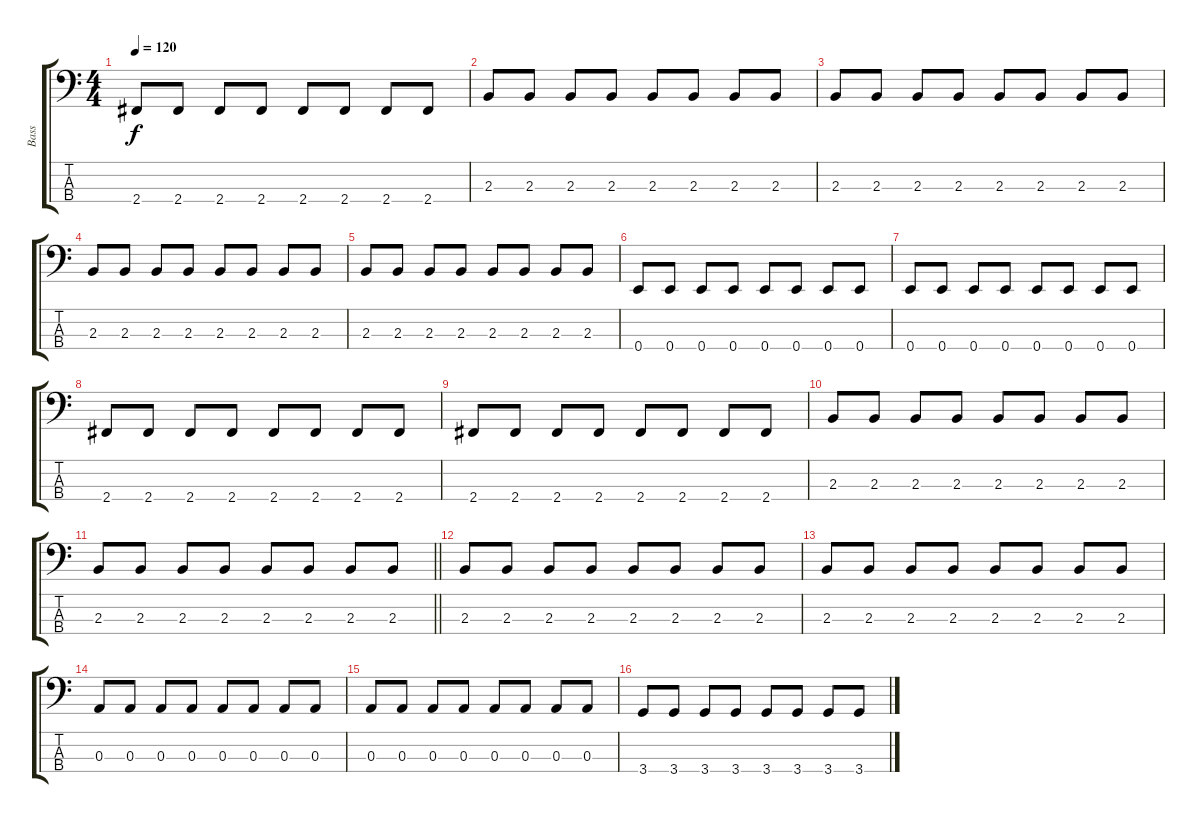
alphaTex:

\track ("Bass" "Bass") {instrument acousticbass}
\staff {score tabs}
\tuning (G2 D2 A1 E1) {hide}
\ts (4 4)
\tempo 120
\clef f4
\ks c
2.4.8{dy f} 2.4.8 2.4.8 2.4.8 2.4.8 2.4.8 2.4.8 2.4.8 |
2.3.8 2.3.8 2.3.8 2.3.8 2.3.8 2.3.8 2.3.8 2.3.8 |
2.3.8 2.3.8 2.3.8 2.3.8 2.3.8 2.3.8 2.3.8 2.3.8 |
2.3.8 2.3.8 2.3.8 2.3.8 2.3.8 2.3.8 2.3.8 2.3.8 |
2.3.8 2.3.8 2.3.8 2.3.8 2.3.8 2.3.8 2.3.8 2.3.8 |
0.4.8 0.4.8 0.4.8 0.4.8 0.4.8 0.4.8 0.4.8 0.4.8 |
0.4.8 0.4.8 0.4.8 0.4.8 0.4.8 0.4.8 0.4.8 0.4.8 |
2.4.8 2.4.8 2.4.8 2.4.8 2.4.8 2.4.8 2.4.8 2.4.8 |
2.4.8 2.4.8 2.4.8 2.4.8 2.4.8 2.4.8 2.4.8 2.4.8 |
2.3.8 2.3.8 2.3.8 2.3.8 2.3.8 2.3.8 2.3.8 2.3.8 |
\barLineRight lightlight
2.3.8 2.3.8 2.3.8 2.3.8 2.3.8 2.3.8 2.3.8 2.3.8 |
2.3.8 2.3.8 2.3.8 2.3.8 2.3.8 2.3.8 2.3.8 2.3.8 |
2.3.8 2.3.8 2.3.8 2.3.8 2.3.8 2.3.8 2.3.8 2.3.8 |
0.3.8 0.3.8 0.3.8 0.3.8 0.3.8 0.3.8 0.3.8 0.3.8 |
0.3.8 0.3.8 0.3.8 0.3.8 0.3.8 0.3.8 0.3.8 0.3.8 |
3.4.8 3.4.8 3.4.8 3.4.8 3.4.8 3.4.8 3.4.8 3.4.8
